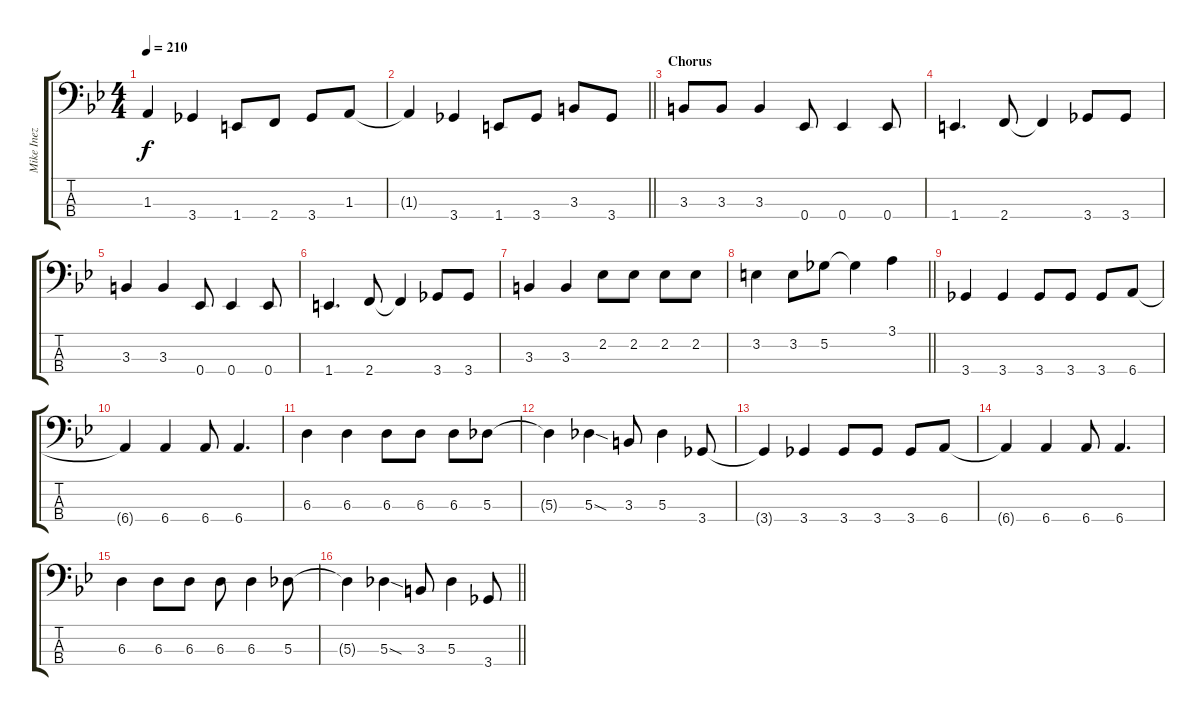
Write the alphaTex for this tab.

\track ("Mike Inez - Bass" "Mike Inez ") {instrument electricbasspick}
\staff {score tabs}
\tuning (Gb2 Db2 Ab1 Eb1) {hide}
\ts (4 4)
\tempo 210
\clef f4
\ks bb
1.3.4{dy f} 3.4.4 1.4.8 2.4.8 3.4.8 1.3.8 |
\barLineRight lightlight
1.3{t}.4 3.4.4 1.4.8 3.4.8 3.3.8 3.4.8 |
\section ("" "Chorus")
3.3.8 3.3.8 3.3.4 0.4.8 0.4.4 0.4.8 |
1.4.4{d} 2.4.8 2.4{t}.4 3.4.8 3.4.8 |
3.3.4 3.3.4 0.4.8 0.4.4 0.4.8 |
1.4.4{d} 2.4.8 2.4{t}.4 3.4.8 3.4.8 |
3.3.4 3.3.4 2.2.8 2.2.8 2.2.8 2.2.8 |
\barLineRight lightlight
3.2.4 3.2.8 5.2.8 5.2{t}.4 3.1.4 |
3.4.4 3.4.4 3.4.8 3.4.8 3.4.8 6.4.8 |
6.4{t}.4 6.4.4 6.4.8 6.4.4{d} |
6.3.4 6.3.4 6.3.8 6.3.8 6.3.8 5.3.8 |
5.3{t}.4 5.3{sod}.4 3.3.8 5.3.4 3.4.8 |
3.4{t}.4 3.4.4 3.4.8 3.4.8 3.4.8 6.4.8 |
6.4{t}.4 6.4.4 6.4.8 6.4.4{d} |
6.3.4 6.3.8 6.3.8 6.3.8 6.3.4 5.3.8 |
\barLineRight lightlight
5.3{t}.4 5.3{sod}.4 3.3.8 5.3.4 3.4.8
